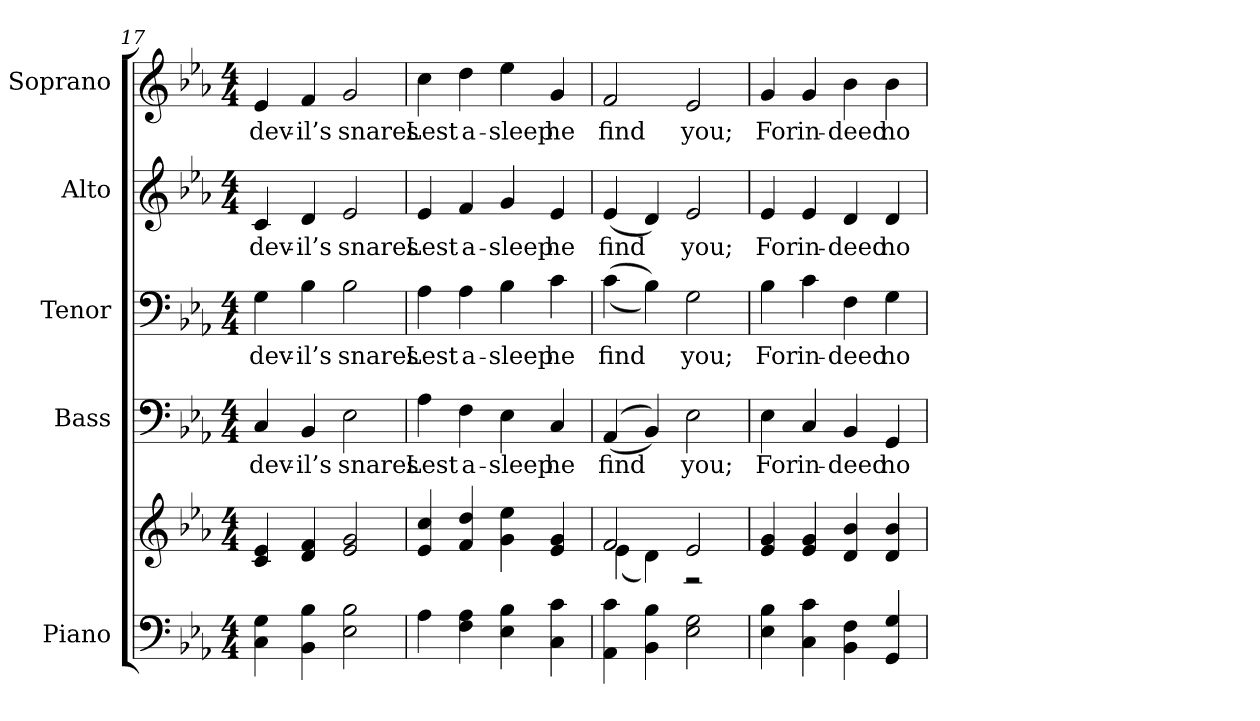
**kern	**kern	**kern	**text	**kern	**text	**kern	**text	**kern	**text
*part5	*part5	*part4	*part4	*part3	*part3	*part2	*part2	*part1	*part1
*staff6	*staff5	*staff4	*staff4	*staff3	*staff3	*staff2	*staff2	*staff1	*staff1
*I"Piano	*	*I"Bass	*	*I"Tenor	*	*I"Alto	*	*I"Soprano	*
*I'Pno.	*	*I'B.	*	*I'T.	*	*I'A.	*	*I'S.	*
!!LO:PB:g=z
*clefF4	*clefG2	*clefF4	*	*clefF4	*	*clefG2	*	*clefG2	*
*k[b-e-a-]	*k[b-e-a-]	*k[b-e-a-]	*	*k[b-e-a-]	*	*k[b-e-a-]	*	*k[b-e-a-]	*
*E-:	*E-:	*E-:	*	*E-:	*	*E-:	*	*E-:	*
*M4/4	*M4/4	*M4/4	*	*M4/4	*	*M4/4	*	*M4/4	*
=17	=17	=17	=17	=17	=17	=17	=17	=17	=17
!	!	!	!LO:LY:b:color=#000000	!	!	!	!	!	!
!	!	!	!	!	!LO:LY:b:color=#000000	!	!	!	!
!	!	!	!	!	!	!	!LO:LY:b:color=#000000	!	!
!	!	!	!	!	!	!	!	!	!LO:LY:b:color=#000000
4Ci\ 4Gi	4ci/ 4e-i	4Ci/	dev-	4Gi\	dev-	4ci/	dev-	4e-i/	dev-
!	!	!	!LO:LY:b:color=#000000	!	!	!	!	!	!
!	!	!	!	!	!LO:LY:b:color=#000000	!	!	!	!
!	!	!	!	!	!	!	!LO:LY:b:color=#000000	!	!
!	!	!	!	!	!	!	!	!	!LO:LY:b:color=#000000
4BB-i\ 4B-i	4di/ 4fi	4BB-i/	-il’s	4B-i\	-il’s	4di/	-il’s	4fi/	-il’s
!	!	!	!LO:LY:b:color=#000000	!	!	!	!	!	!
!	!	!	!	!	!LO:LY:b:color=#000000	!	!	!	!
!	!	!	!	!	!	!	!LO:LY:b:color=#000000	!	!
!	!	!	!	!	!	!	!	!	!LO:LY:b:color=#000000
2E-i\ 2B-i	2e-i/ 2gi	2E-i\	snares	2B-i\	snares	2e-i/	snares	2gi/	snares
=18	=18	=18	=18	=18	=18	=18	=18	=18	=18
!	!	!	!LO:LY:b:color=#000000	!	!	!	!	!	!
!	!	!	!	!	!LO:LY:b:color=#000000	!	!	!	!
!	!	!	!	!	!	!	!LO:LY:b:color=#000000	!	!
!	!	!	!	!	!	!	!	!	!LO:LY:b:color=#000000
4A-i\	4e-i/ 4cci	4A-i\	Lest	4A-i\	Lest	4e-i/	Lest	4cci\	Lest
!	!	!	!LO:LY:b:color=#000000	!	!	!	!	!	!
!	!	!	!	!	!LO:LY:b:color=#000000	!	!	!	!
!	!	!	!	!	!	!	!LO:LY:b:color=#000000	!	!
!	!	!	!	!	!	!	!	!	!LO:LY:b:color=#000000
4Fi\ 4A-i	4fi/ 4ddi	4Fi\	a-	4A-i\	a-	4fi/	a-	4ddi\	a-
!	!	!	!LO:LY:b:color=#000000	!	!	!	!	!	!
!	!	!	!	!	!LO:LY:b:color=#000000	!	!	!	!
!	!	!	!	!	!	!	!LO:LY:b:color=#000000	!	!
!	!	!	!	!	!	!	!	!	!LO:LY:b:color=#000000
4E-i\ 4B-i	4gi\ 4ee-i	4E-i\	-sleep	4B-i\	-sleep	4gi/	-sleep	4ee-i\	-sleep
!	!	!	!LO:LY:b:color=#000000	!	!	!	!	!	!
!	!	!	!	!	!LO:LY:b:color=#000000	!	!	!	!
!	!	!	!	!	!	!	!LO:LY:b:color=#000000	!	!
!	!	!	!	!	!	!	!	!	!LO:LY:b:color=#000000
4Ci\ 4ci	4e-i/ 4gi	4Ci/	he	4ci\	he	4e-i/	he	4gi/	he
!!LO:PB:g=z
=19	=19	=19	=19	=19	=19	=19	=19	=19	=19
*	*^	*	*	*	*	*	*	*	*
!	!	!	!	!LO:LY:b:color=#000000	!	!	!	!	!	!
!	!	!	!	!	!	!LO:LY:b:color=#000000	!	!	!	!
!	!	!	!	!	!	!	!	!LO:LY:b:color=#000000	!	!
!	!	!	!	!	!	!	!	!	!	!LO:LY:b:color=#000000
4AA-i\ 4ci	2fi/	(4e-i\	((4AA-i/	find	((4ci\	find	(4e-i/	find	2fi/	find
4BB-i\ 4B-i	.	4di\)	4BB-i/))	.	4B-i\))	.	4di/)	.	.	.
!	!	!	!	!LO:LY:b:color=#000000	!	!	!	!	!	!
!	!	!	!	!	!	!LO:LY:b:color=#000000	!	!	!	!
!	!	!	!	!	!	!	!	!LO:LY:b:color=#000000	!	!
!	!	!	!	!	!	!	!	!	!	!LO:LY:b:color=#000000
2E-i\ 2Gi	2e-i/	2r	2E-i\	you;	2Gi\	you;	2e-i/	you;	2e-i/	you;
*	*v	*v	*	*	*	*	*	*	*	*
=20	=20	=20	=20	=20	=20	=20	=20	=20	=20
*	*^	*	*	*	*	*	*	*	*
!	!	!	!	!LO:LY:b:color=#000000	!	!	!	!	!	!
*	*v	*v	*	*	*	*	*	*	*	*
*	*^	*	*	*	*	*	*	*	*
!	!	!	!	!	!	!LO:LY:b:color=#000000	!	!	!	!
*	*v	*v	*	*	*	*	*	*	*	*
*	*^	*	*	*	*	*	*	*	*
!	!	!	!	!	!	!	!	!LO:LY:b:color=#000000	!	!
*	*v	*v	*	*	*	*	*	*	*	*
*	*^	*	*	*	*	*	*	*	*
!	!	!	!	!	!	!	!	!	!	!LO:LY:b:color=#000000
*	*v	*v	*	*	*	*	*	*	*	*
4E-i\ 4B-i	4e-i/ 4gi	4E-i\	For	4B-i\	For	4e-i/	For	4gi/	For
!	!	!	!LO:LY:b:color=#000000	!	!	!	!	!	!
!	!	!	!	!	!LO:LY:b:color=#000000	!	!	!	!
!	!	!	!	!	!	!	!LO:LY:b:color=#000000	!	!
!	!	!	!	!	!	!	!	!	!LO:LY:b:color=#000000
4Ci\ 4ci	4e-i/ 4gi	4Ci/	in-	4ci\	in-	4e-i/	in-	4gi/	in-
!	!	!	!LO:LY:b:color=#000000	!	!	!	!	!	!
!	!	!	!	!	!LO:LY:b:color=#000000	!	!	!	!
!	!	!	!	!	!	!	!LO:LY:b:color=#000000	!	!
!	!	!	!	!	!	!	!	!	!LO:LY:b:color=#000000
4BB-i\ 4Fi	4di/ 4b-i	4BB-i/	-deed	4Fi\	-deed	4di/	-deed	4b-i\	-deed
!	!	!	!LO:LY:b:color=#000000	!	!	!	!	!	!
!	!	!	!	!	!LO:LY:b:color=#000000	!	!	!	!
!	!	!	!	!	!	!	!LO:LY:b:color=#000000	!	!
!	!	!	!	!	!	!	!	!	!LO:LY:b:color=#000000
4GGi/ 4Gi	4di/ 4b-i	4GGi/	no	4Gi\	no	4di/	no	4b-i\	no
=	=	=	=	=	=	=	=	=	=
*-	*-	*-	*-	*-	*-	*-	*-	*-	*-
